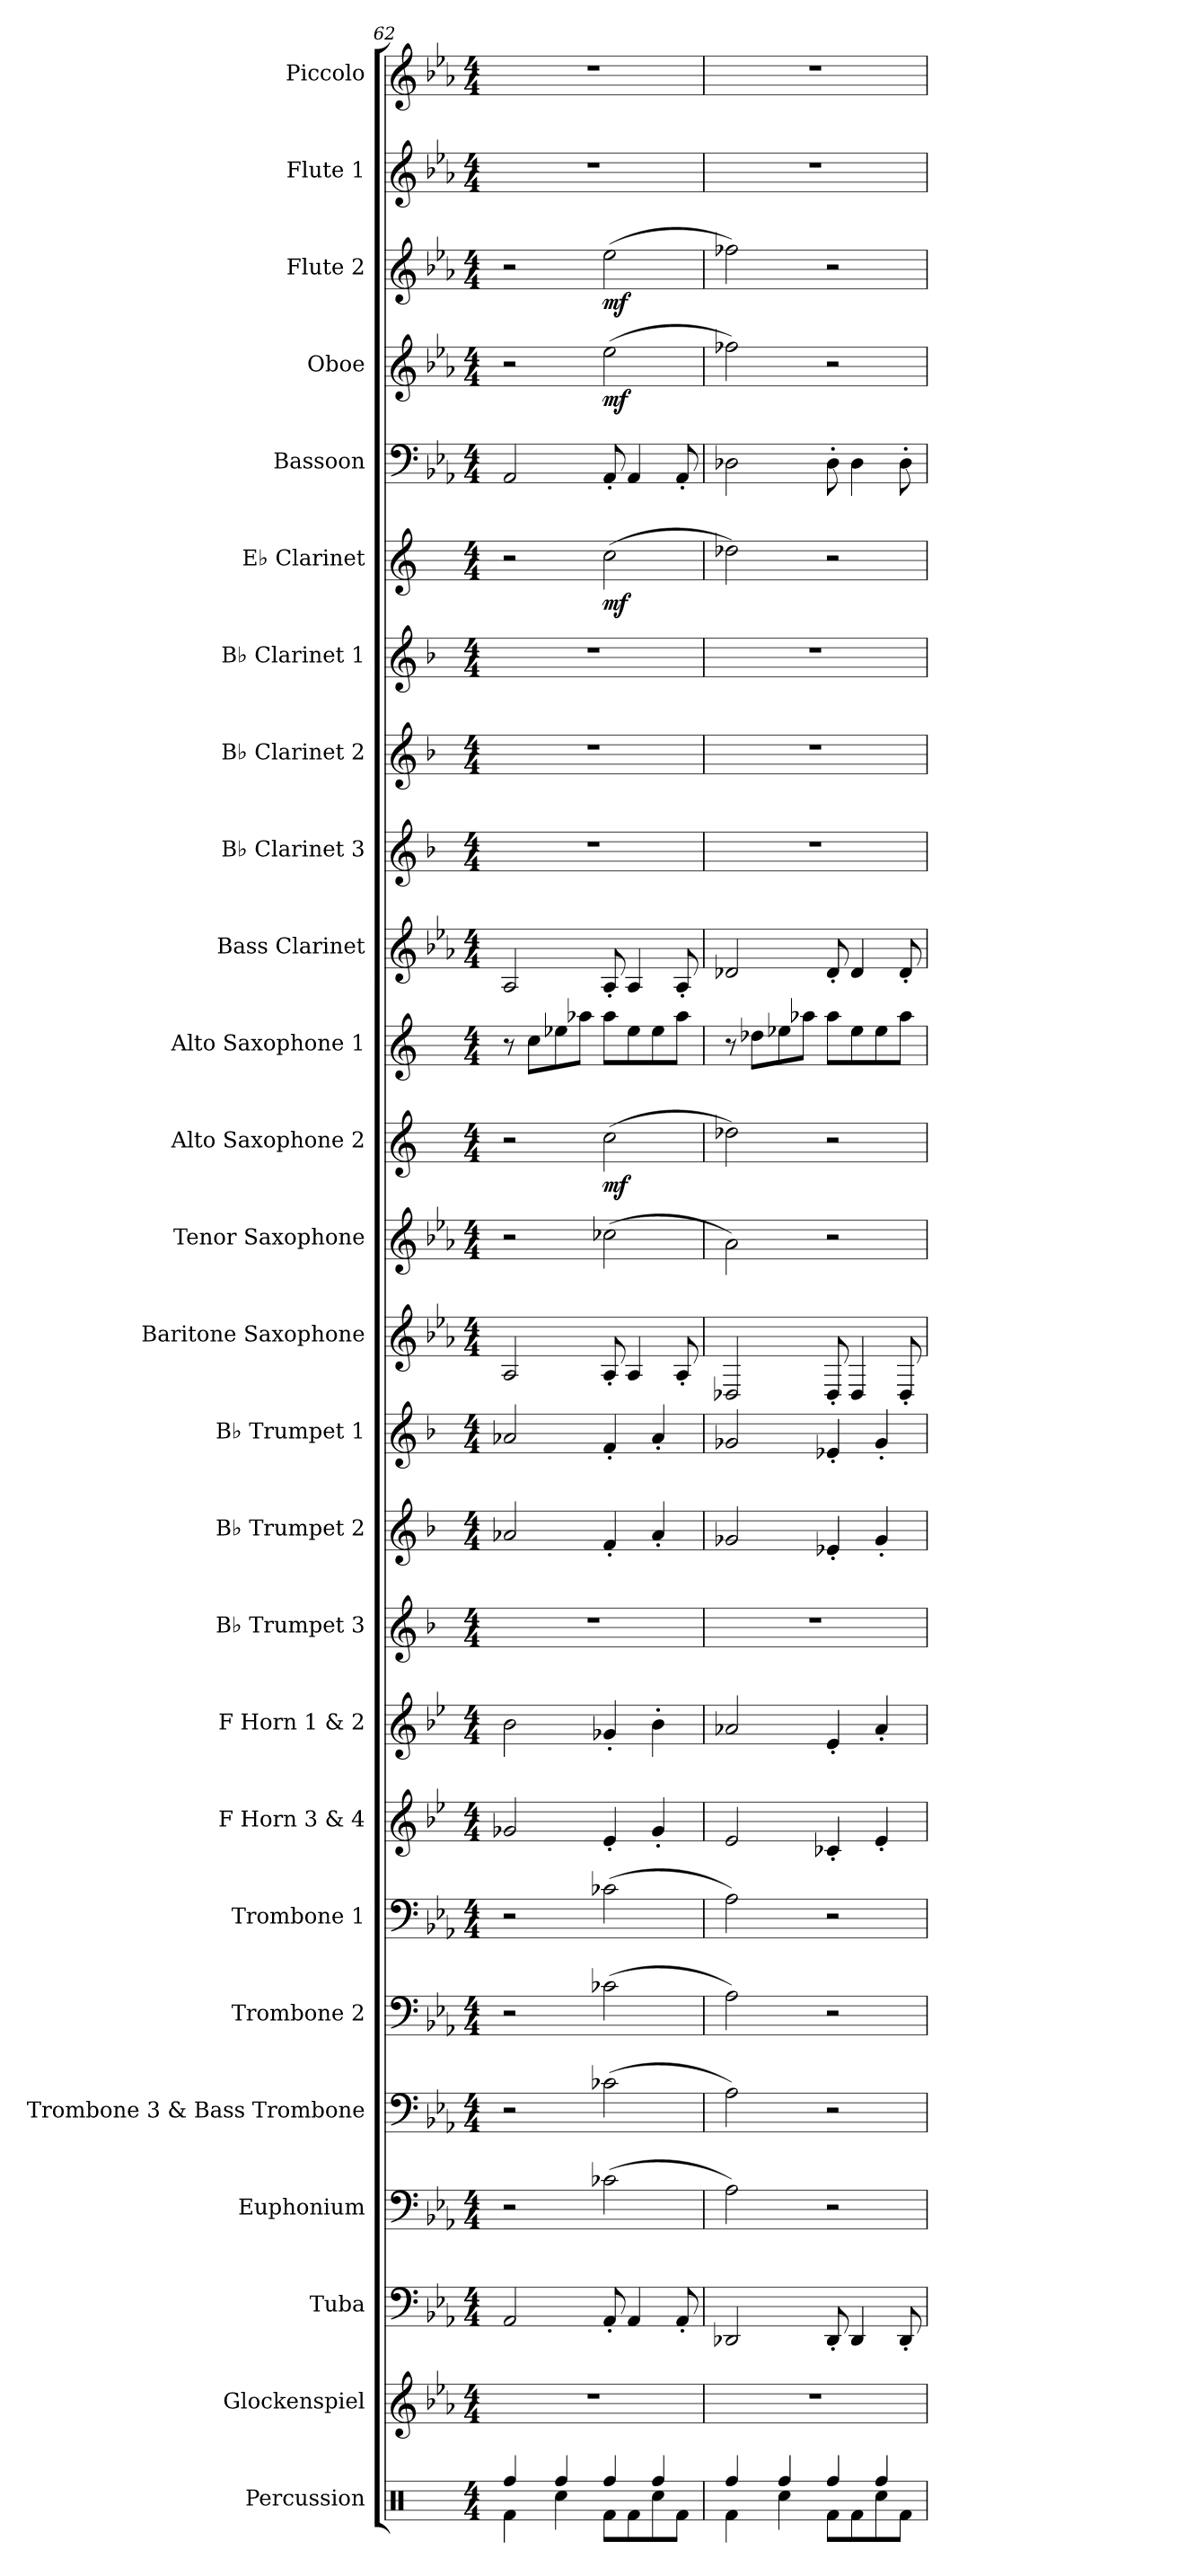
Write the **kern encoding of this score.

**kern	**kern	**kern	**kern	**kern	**kern	**kern	**kern	**kern	**kern	**kern	**kern	**kern	**kern	**kern	**dynam	**kern	**kern	**kern	**kern	**kern	**kern	**dynam	**kern	**kern	**dynam	**kern	**dynam	**kern	**kern
*part26	*part25	*part24	*part23	*part22	*part21	*part20	*part19	*part18	*part17	*part16	*part15	*part14	*part13	*part12	*part12	*part11	*part10	*part9	*part8	*part7	*part6	*part6	*part5	*part4	*part4	*part3	*part3	*part2	*part1
*staff26	*staff25	*staff24	*staff23	*staff22	*staff21	*staff20	*staff19	*staff18	*staff17	*staff16	*staff15	*staff14	*staff13	*staff12	*staff12	*staff11	*staff10	*staff9	*staff8	*staff7	*staff6	*staff6	*staff5	*staff4	*staff4	*staff3	*staff3	*staff2	*staff1
*I"Percussion	*I"Glockenspiel	*I"Tuba	*I"Euphonium	*I"Trombone 3 &amp; Bass Trombone	*I"Trombone 2	*I"Trombone 1	*I"F Horn 3 &amp; 4	*I"F Horn 1 &amp; 2	*I"B♭ Trumpet 3	*I"B♭ Trumpet 2	*I"B♭ Trumpet 1	*I"Baritone Saxophone	*I"Tenor Saxophone	*I"Alto Saxophone 2	*	*I"Alto Saxophone 1	*I"Bass Clarinet	*I"B♭ Clarinet 3	*I"B♭ Clarinet 2	*I"B♭ Clarinet 1	*I"E♭ Clarinet	*	*I"Bassoon	*I"Oboe	*	*I"Flute 2	*	*I"Flute 1	*I"Piccolo
*I'Perc.	*I'Glk.	*I'Tba.	*I'Euph.	*I'Tbn. 3 B. Tbn.	*I'Tbn. 2	*I'Tbn. 1	*I'F Hn. 3 4	*I'F Hn. 1 2	*I'B♭ Tpt. 3	*I'B♭ Tpt. 2	*I'B♭ Tpt. 1	*I'Bar. Sax.	*I'T. Sax.	*I'A. Sax. 2	*	*I'A. Sax. 1	*I'B. Cl.	*I'B♭ Cl. 3	*I'B♭ Cl. 2	*I'B♭ Cl. 1	*I'E♭ Cl.	*	*I'Bsn.	*I'Ob.	*	*I'Fl. 2	*	*I'Fl. 1	*I'Picc.
*clefX	*clefG2	*clefF4	*clefF4	*clefF4	*clefF4	*clefF4	*clefG2	*clefG2	*clefG2	*clefG2	*clefG2	*clefG2	*clefG2	*clefG2	*	*clefG2	*clefG2	*clefG2	*clefG2	*clefG2	*clefG2	*	*clefF4	*clefG2	*	*clefG2	*	*clefG2	*clefG2
*	*ITrd-14c-24	*	*	*	*	*	*ITrd4c7	*ITrd4c7	*ITrd1c2	*ITrd1c2	*ITrd1c2	*ITrd12c21	*ITrd8c14	*ITrd5c9	*	*ITrd5c9	*ITrd8c14	*ITrd1c2	*ITrd1c2	*ITrd1c2	*ITrd-2c-3	*	*	*	*	*	*	*	*ITrd-7c-12
*k[]	*k[b-e-a-]	*k[b-e-a-]	*k[b-e-a-]	*k[b-e-a-]	*k[b-e-a-]	*k[b-e-a-]	*k[b-e-a-]	*k[b-e-a-]	*k[b-e-a-]	*k[b-e-a-]	*k[b-e-a-]	*k[b-e-a-]	*k[b-e-a-]	*k[b-e-a-]	*	*k[b-e-a-]	*k[b-e-a-]	*k[b-e-a-]	*k[b-e-a-]	*k[b-e-a-]	*k[b-e-a-]	*	*k[b-e-a-]	*k[b-e-a-]	*	*k[b-e-a-]	*	*k[b-e-a-]	*k[b-e-a-]
*M4/4	*M4/4	*M4/4	*M4/4	*M4/4	*M4/4	*M4/4	*M4/4	*M4/4	*M4/4	*M4/4	*M4/4	*M4/4	*M4/4	*M4/4	*	*M4/4	*M4/4	*M4/4	*M4/4	*M4/4	*M4/4	*	*M4/4	*M4/4	*	*M4/4	*	*M4/4	*M4/4
=62	=62	=62	=62	=62	=62	=62	=62	=62	=62	=62	=62	=62	=62	=62	=62	=62	=62	=62	=62	=62	=62	=62	=62	=62	=62	=62	=62	=62	=62
*^	*	*	*	*	*	*	*	*	*	*	*	*	*	*	*	*	*	*	*	*	*	*	*	*	*	*	*	*	*
4Rff/	4Rf\	1r	2AA-/	2r	2r	2r	2r	2c-X/	2e-\	1r	2g-X/	2g-X/	2AA-/	2r	2r	.	8r	2AA-/	1r	1r	1r	2r	.	2AA-/	2r	.	2r	.	1r	1r
.	.	.	.	.	.	.	.	.	.	.	.	.	.	.	.	.	8e-\L	.	.	.	.	.	.	.	.	.	.	.	.	.
4Rff/	4Rcc\	.	.	.	.	.	.	.	.	.	.	.	.	.	.	.	8g-X\	.	.	.	.	.	.	.	.	.	.	.	.	.
.	.	.	.	.	.	.	.	.	.	.	.	.	.	.	.	.	8cc-X\J	.	.	.	.	.	.	.	.	.	.	.	.	.
!	!	!	!	!	!	!	!	!	!	!	!	!	!	!	!	!LO:DY:b	!	!	!	!	!	!	!LO:DY:b	!	!	!LO:DY:b	!	!LO:DY:b	!	!
4Rff/	8Rf\L	.	8AA-'/	(2c-X\	(2c-X\	(2c-X\	(2c-X\	4A-'/	4c-X'/	.	4e-'/	4e-'/	8AA-'/	(2c-X\	(2e-\	mf	8cc-\L	8AA-'/	.	.	.	(2ee-\	mf	8AA-'/	(2ee-\	mf	(2ee-\	mf	.	.
.	8Rf\	.	4AA-/	.	.	.	.	.	.	.	.	.	4AA-/	.	.	.	8g-\	4AA-/	.	.	.	.	.	4AA-/	.	.	.	.	.	.
4Rff/	8Rcc\	.	.	.	.	.	.	4c-'/	4e-'\	.	4g-'/	4g-'/	.	.	.	.	8g-\	.	.	.	.	.	.	.	.	.	.	.	.	.
.	8Rf\J	.	8AA-'/	.	.	.	.	.	.	.	.	.	8AA-'/	.	.	.	8cc-\J	8AA-'/	.	.	.	.	.	8AA-'/	.	.	.	.	.	.
!!LO:PB:g=z
=63	=63	=63	=63	=63	=63	=63	=63	=63	=63	=63	=63	=63	=63	=63	=63	=63	=63	=63	=63	=63	=63	=63	=63	=63	=63	=63	=63	=63	=63	=63
4Rff/	4Rf\	1r	2DD-X/	2A-\)	2A-\)	2A-\)	2A-\)	2A-/	2d-X/	1r	2f-X/	2f-X/	2DD-X/	2A-\)	2f-X\)	.	8r	2D-X/	1r	1r	1r	2ff-X\)	.	2D-X\	2ff-X\)	.	2ff-X\)	.	1r	1r
.	.	.	.	.	.	.	.	.	.	.	.	.	.	.	.	.	8f-X\L	.	.	.	.	.	.	.	.	.	.	.	.	.
4Rff/	4Rcc\	.	.	.	.	.	.	.	.	.	.	.	.	.	.	.	8g-X\	.	.	.	.	.	.	.	.	.	.	.	.	.
.	.	.	.	.	.	.	.	.	.	.	.	.	.	.	.	.	8cc-X\J	.	.	.	.	.	.	.	.	.	.	.	.	.
4Rff/	8Rf\L	.	8DD-'/	2r	2r	2r	2r	4F-X'/	4A-'/	.	4d-X'/	4d-X'/	8DD-'/	2r	2r	.	8cc-\L	8D-'/	.	.	.	2r	.	8D-'\	2r	.	2r	.	.	.
.	8Rf\	.	4DD-/	.	.	.	.	.	.	.	.	.	4DD-/	.	.	.	8g-\	4D-/	.	.	.	.	.	4D-\	.	.	.	.	.	.
4Rff/	8Rcc\	.	.	.	.	.	.	4A-'/	4d-'/	.	4f-'/	4f-'/	.	.	.	.	8g-\	.	.	.	.	.	.	.	.	.	.	.	.	.
.	8Rf\J	.	8DD-'/	.	.	.	.	.	.	.	.	.	8DD-'/	.	.	.	8cc-\J	8D-'/	.	.	.	.	.	8D-'\	.	.	.	.	.	.
*v	*v	*	*	*	*	*	*	*	*	*	*	*	*	*	*	*	*	*	*	*	*	*	*	*	*	*	*	*	*	*
=	=	=	=	=	=	=	=	=	=	=	=	=	=	=	=	=	=	=	=	=	=	=	=	=	=	=	=	=	=
*-	*-	*-	*-	*-	*-	*-	*-	*-	*-	*-	*-	*-	*-	*-	*-	*-	*-	*-	*-	*-	*-	*-	*-	*-	*-	*-	*-	*-	*-
